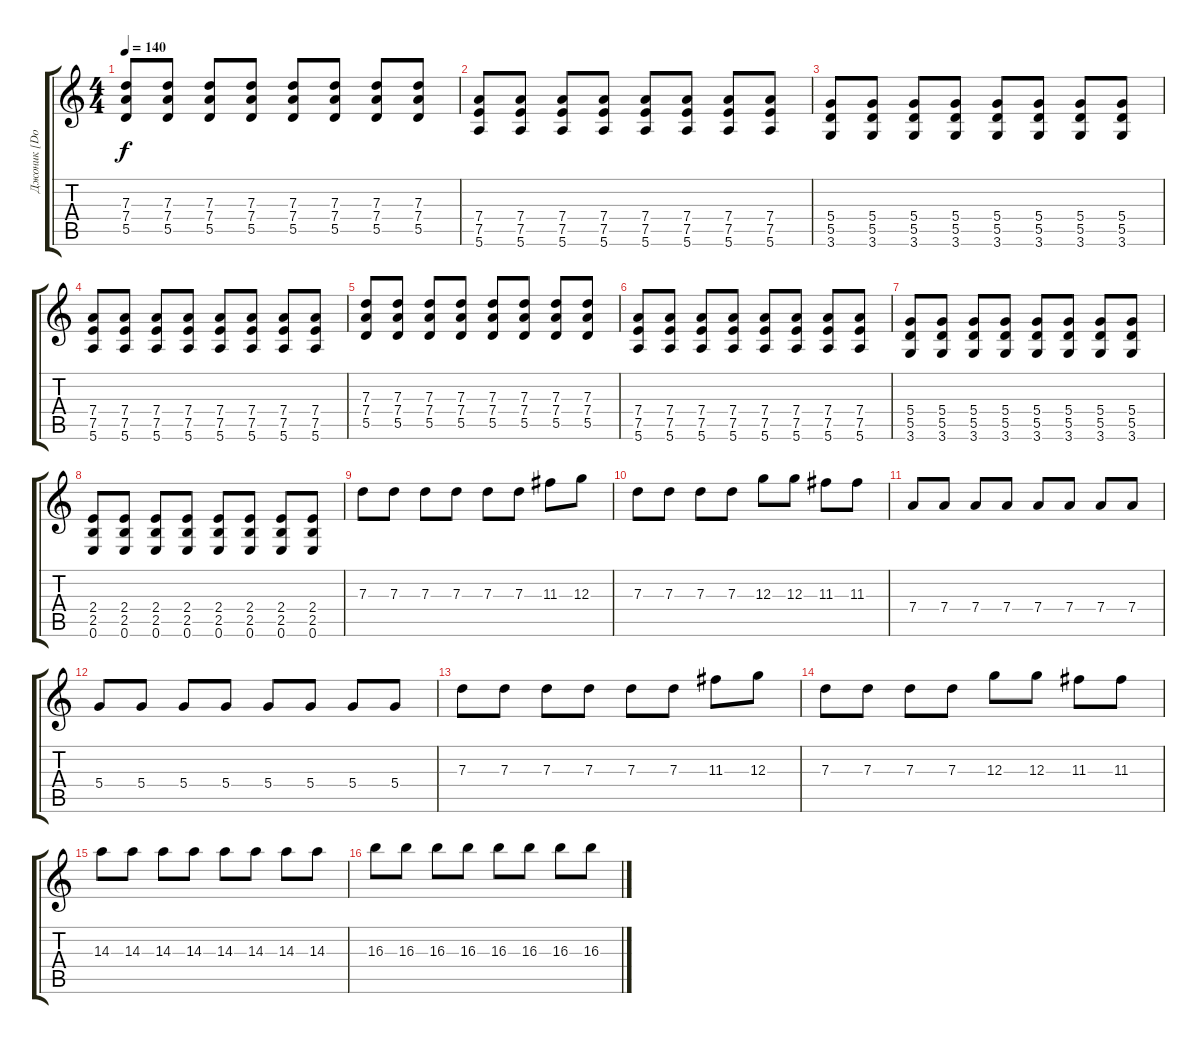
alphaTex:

\track ("Джоник [Doubled]" "Джоник [Do") {instrument distortionguitar}
\staff {score tabs}
\tuning (E4 B3 G3 D3 A2 E2) {hide}
\ts (4 4)
\tempo 140
\clef g2
\ks c
(7.3 7.4 5.5).8{dy f} (7.3 7.4 5.5).8 (7.3 7.4 5.5).8 (7.3 7.4 5.5).8 (7.3 7.4 5.5).8 (7.3 7.4 5.5).8 (7.3 7.4 5.5).8 (7.3 7.4 5.5).8 |
(7.4 7.5 5.6).8 (7.4 7.5 5.6).8 (7.4 7.5 5.6).8 (7.4 7.5 5.6).8 (7.4 7.5 5.6).8 (7.4 7.5 5.6).8 (7.4 7.5 5.6).8 (7.4 7.5 5.6).8 |
(5.4 5.5 3.6).8 (5.4 5.5 3.6).8 (5.4 5.5 3.6).8 (5.4 5.5 3.6).8 (5.4 5.5 3.6).8 (5.4 5.5 3.6).8 (5.4 5.5 3.6).8 (5.4 5.5 3.6).8 |
(7.4 7.5 5.6).8 (7.4 7.5 5.6).8 (7.4 7.5 5.6).8 (7.4 7.5 5.6).8 (7.4 7.5 5.6).8 (7.4 7.5 5.6).8 (7.4 7.5 5.6).8 (7.4 7.5 5.6).8 |
(7.3 7.4 5.5).8 (7.3 7.4 5.5).8 (7.3 7.4 5.5).8 (7.3 7.4 5.5).8 (7.3 7.4 5.5).8 (7.3 7.4 5.5).8 (7.3 7.4 5.5).8 (7.3 7.4 5.5).8 |
(7.4 7.5 5.6).8 (7.4 7.5 5.6).8 (7.4 7.5 5.6).8 (7.4 7.5 5.6).8 (7.4 7.5 5.6).8 (7.4 7.5 5.6).8 (7.4 7.5 5.6).8 (7.4 7.5 5.6).8 |
(5.4 5.5 3.6).8 (5.4 5.5 3.6).8 (5.4 5.5 3.6).8 (5.4 5.5 3.6).8 (5.4 5.5 3.6).8 (5.4 5.5 3.6).8 (5.4 5.5 3.6).8 (5.4 5.5 3.6).8 |
(2.4 2.5 0.6).8 (2.4 2.5 0.6).8 (2.4 2.5 0.6).8 (2.4 2.5 0.6).8 (2.4 2.5 0.6).8 (2.4 2.5 0.6).8 (2.4 2.5 0.6).8 (2.4 2.5 0.6).8 |
7.3.8 7.3.8 7.3.8 7.3.8 7.3.8 7.3.8 11.3.8 12.3.8 |
7.3.8 7.3.8 7.3.8 7.3.8 12.3.8 12.3.8 11.3.8 11.3.8 |
7.4.8 7.4.8 7.4.8 7.4.8 7.4.8 7.4.8 7.4.8 7.4.8 |
5.4.8 5.4.8 5.4.8 5.4.8 5.4.8 5.4.8 5.4.8 5.4.8 |
7.3.8 7.3.8 7.3.8 7.3.8 7.3.8 7.3.8 11.3.8 12.3.8 |
7.3.8 7.3.8 7.3.8 7.3.8 12.3.8 12.3.8 11.3.8 11.3.8 |
14.3.8 14.3.8 14.3.8 14.3.8 14.3.8 14.3.8 14.3.8 14.3.8 |
16.3.8 16.3.8 16.3.8 16.3.8 16.3.8 16.3.8 16.3.8 16.3.8
